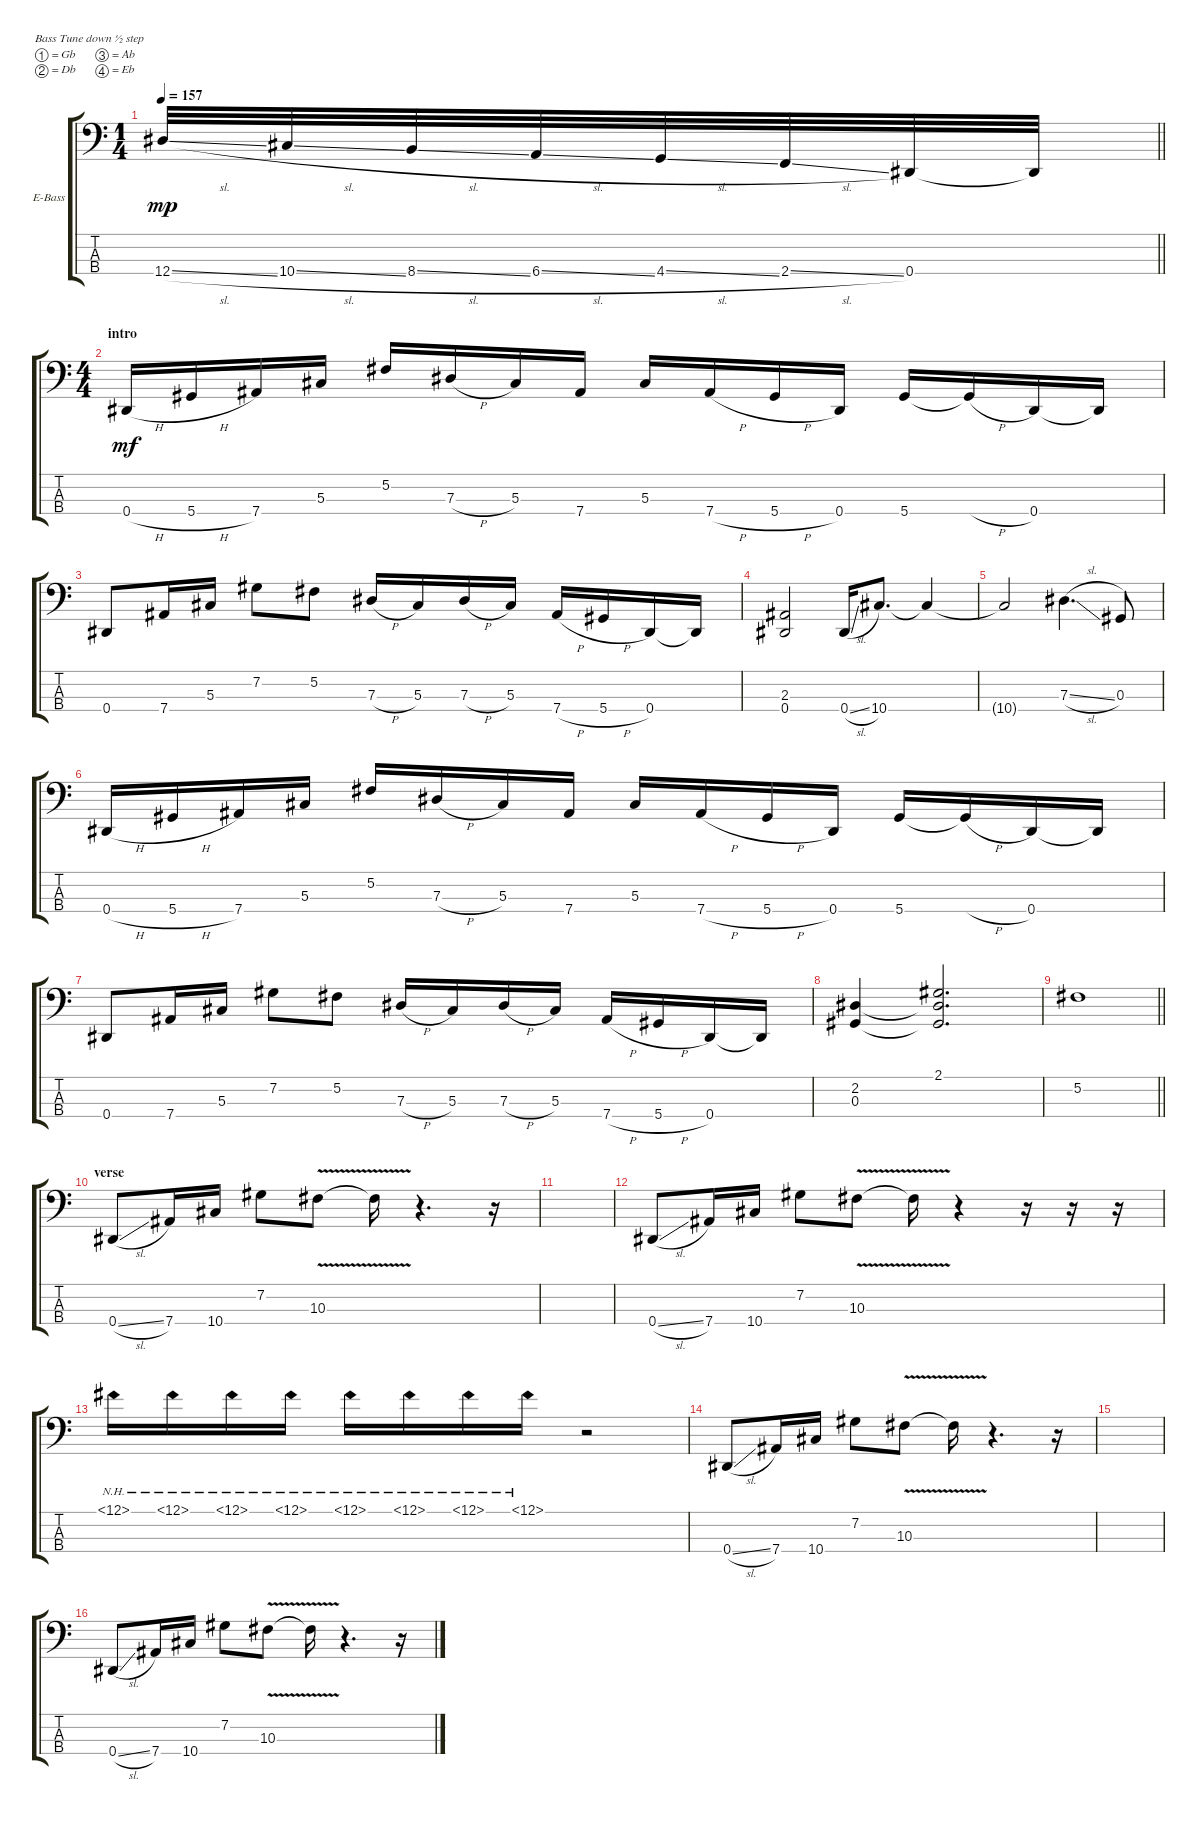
\bracketExtendMode groupsimilarinstruments
\firstSystemTrackNameOrientation horizontal
\otherSystemsTrackNameOrientation horizontal
\track ("Electric Bass" "E-Bass") {instrument electricbassfinger}
\staff {score tabs}
\tuning (Gb2 Db2 Ab1 Eb1)
\ts (1 4)
\tempo 157
\clef f4
\barLineRight lightlight
\ks c
12.4{sl}.32{dy mp instrument electricbassfinger} 10.4{sl}.32 8.4{sl}.32 6.4{sl}.32 4.4{sl}.32 2.4{sl}.32 0.4.32 0.4{t}.32 |
\ts (4 4)
\section ("" "intro")
0.4{h}.16{dy mf} 5.4{h}.16 7.4.16 5.3.16 5.2.16 7.3{h}.16 5.3.16 7.4.16 5.3.16 7.4{h}.16 5.4{h}.16 0.4.16 5.4.16 5.4{h t}.16 0.4.16 0.4{t}.16 |
0.4.8 7.4.16 5.3.16 7.2.8 5.2.8 7.3{h}.16 5.3.16 7.3{h}.16 5.3.16 7.4{h}.16 5.4{h}.16 0.4.16 0.4{t}.16 |
(0.4 2.3).2 0.4{sl}.16 10.4.8{d} 10.4{t}.4 |
10.4{t}.2 7.3{sl}.4{d} 0.3.8 |
0.4{h}.16 5.4{h}.16 7.4.16 5.3.16 5.2.16 7.3{h}.16 5.3.16 7.4.16 5.3.16 7.4{h}.16 5.4{h}.16 0.4.16 5.4.16 5.4{h t}.16 0.4.16 0.4{t}.16 |
0.4.8 7.4.16 5.3.16 7.2.8 5.2.8 7.3{h}.16 5.3.16 7.3{h}.16 5.3.16 7.4{h}.16 5.4{h}.16 0.4.16 0.4{t}.16 |
(0.3 2.2).4 (2.1 2.2{t} 0.3{t}).2{d} |
\barLineRight lightlight
5.2.1 |
\section ("" "verse")
0.4{sl}.8 7.4.16 10.4.16 7.2.8 10.3{v}.8 10.3{t}.16 r.4{d} r.16 |
|
0.4{sl}.8 7.4.16 10.4.16 7.2.8 10.3{v}.8 10.3{t}.16 r.4 r.16 r.16 r.16 |
12.1{nh}.16 12.1{nh}.16 12.1{nh}.16 12.1{nh}.16 12.1{nh}.16 12.1{nh}.16 12.1{nh}.16 12.1{nh}.16 r.2 |
0.4{sl}.8 7.4.16 10.4.16 7.2.8 10.3{v}.8 10.3{t}.16 r.4{d} r.16 |
|
0.4{sl}.8 7.4.16 10.4.16 7.2.8 10.3{v}.8 10.3{t}.16 r.4{d} r.16
